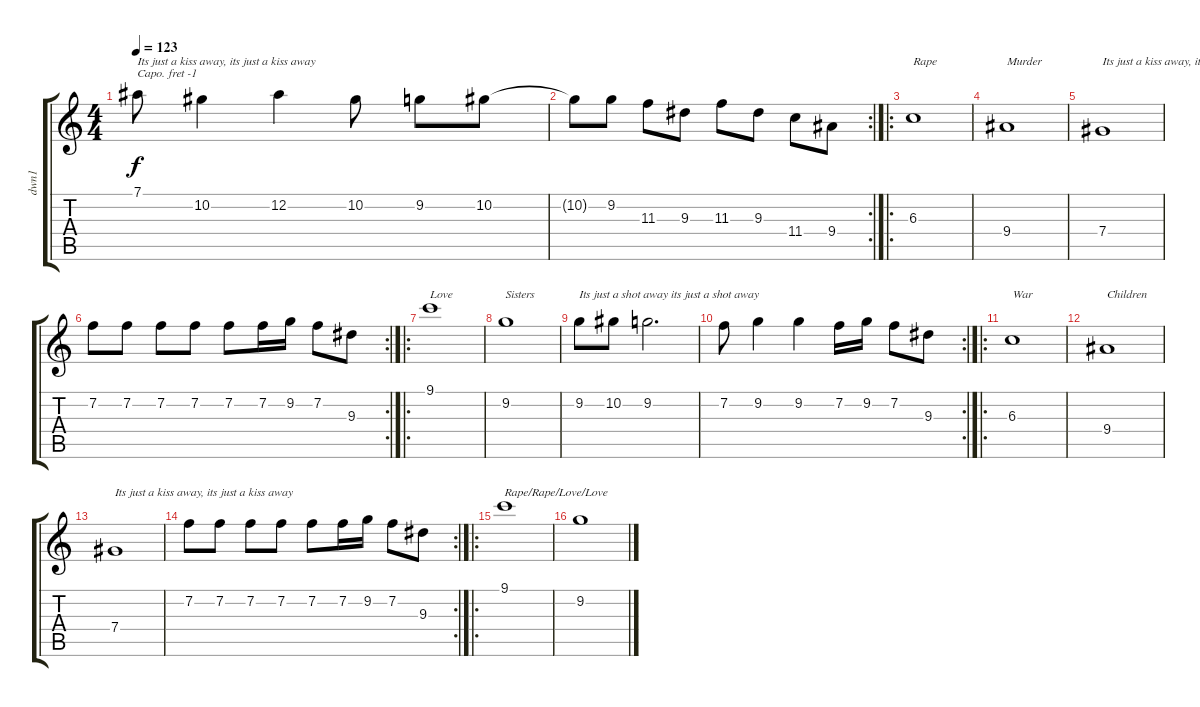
\track ("dwn1" "dwn1") {instrument overdrivenguitar}
\staff {score tabs}
\capo -1
\tuning (E4 B3 G3 D3 A2 E2) {hide}
\ts (4 4)
\tempo 123
\clef g2
\ks c
7.1{t}.8{txt "Its just a kiss away, its just a kiss away" dy f} 10.2.4 12.2.4 10.2.8 9.2.8 10.2.8 |
\rc 2
10.2{t}.8 9.2.8 11.3.8 9.3.8 11.3.8 9.3.8 11.4.8 9.4.8 |
\ro
6.3.1{txt "Rape"} |
9.4.1{txt "Murder"} |
7.4.1{txt "Its just a kiss away, its just a kiss away"} |
\rc 2
7.2.8 7.2.8 7.2.8 7.2.8 7.2.8 7.2.16 9.2.16 7.2.8 9.3.8 |
\ro
9.1.1{txt "Love"} |
9.2.1{txt "Sisters"} |
9.2.8{txt "Its just a shot away its just a shot away"} 10.2.8 9.2.2{d} |
\rc 2
7.2.8 9.2.4 9.2.4 7.2.16 9.2.16 7.2.8 9.3.8 |
\ro
6.3.1{txt "War"} |
9.4.1{txt "Children"} |
7.4.1{txt "Its just a kiss away, its just a kiss away"} |
\rc 2
7.2.8 7.2.8 7.2.8 7.2.8 7.2.8 7.2.16 9.2.16 7.2.8 9.3.8 |
\ro
9.1.1{txt "Rape/Rape/Love/Love"} |
9.2.1
